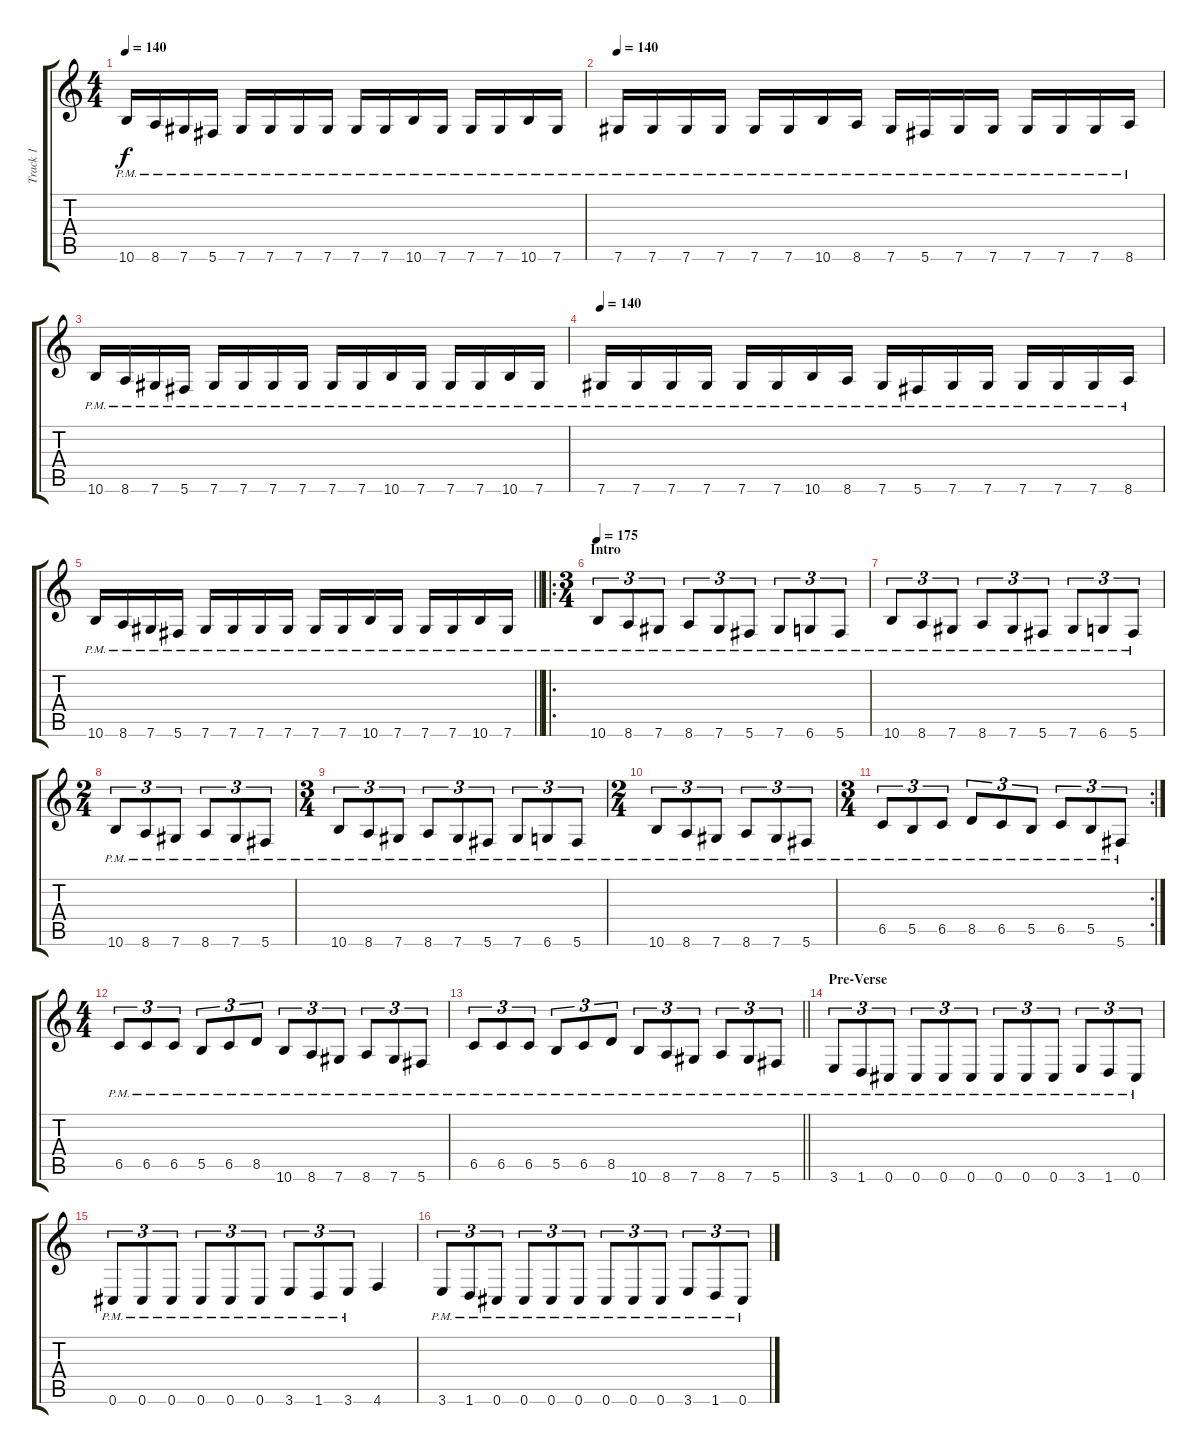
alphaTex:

\track ("Track 1" "Track 1") {instrument distortionguitar}
\staff {score tabs}
\tuning (Db4 Ab3 E3 B2 Gb2 Db2) {hide}
\ts (4 4)
\tempo 140
\clef g2
\ks c
10.6{pm}.16{dy f} 8.6{pm}.16 7.6{pm}.16 5.6{pm}.16 7.6{pm}.16 7.6{pm}.16 7.6{pm}.16 7.6{pm}.16 7.6{pm}.16 7.6{pm}.16 10.6{pm}.16 7.6{pm}.16 7.6{pm}.16 7.6{pm}.16 10.6{pm}.16 7.6{pm}.16 |
\tempo 140
7.6{pm}.16 7.6{pm}.16 7.6{pm}.16 7.6{pm}.16 7.6{pm}.16 7.6{pm}.16 10.6{pm}.16 8.6{pm}.16 7.6{pm}.16 5.6{pm}.16 7.6{pm}.16 7.6{pm}.16 7.6{pm}.16 7.6{pm}.16 7.6{pm}.16 8.6{pm}.16 |
10.6{pm}.16 8.6{pm}.16 7.6{pm}.16 5.6{pm}.16 7.6{pm}.16 7.6{pm}.16 7.6{pm}.16 7.6{pm}.16 7.6{pm}.16 7.6{pm}.16 10.6{pm}.16 7.6{pm}.16 7.6{pm}.16 7.6{pm}.16 10.6{pm}.16 7.6{pm}.16 |
\tempo 140
7.6{pm}.16 7.6{pm}.16 7.6{pm}.16 7.6{pm}.16 7.6{pm}.16 7.6{pm}.16 10.6{pm}.16 8.6{pm}.16 7.6{pm}.16 5.6{pm}.16 7.6{pm}.16 7.6{pm}.16 7.6{pm}.16 7.6{pm}.16 7.6{pm}.16 8.6{pm}.16 |
\barLineRight lightlight
10.6{pm}.16 8.6{pm}.16 7.6{pm}.16 5.6{pm}.16 7.6{pm}.16 7.6{pm}.16 7.6{pm}.16 7.6{pm}.16 7.6{pm}.16 7.6{pm}.16 10.6{pm}.16 7.6{pm}.16 7.6{pm}.16 7.6{pm}.16 10.6{pm}.16 7.6{pm}.16 |
\ro
\ts (3 4)
\section ("" "Intro")
\tempo 175
10.6{pm}.8{tu (3 2)} 8.6{pm}.8{tu (3 2)} 7.6{pm}.8{tu (3 2)} 8.6{pm}.8{tu (3 2)} 7.6{pm}.8{tu (3 2)} 5.6{pm}.8{tu (3 2)} 7.6{pm}.8{tu (3 2)} 6.6{pm}.8{tu (3 2)} 5.6{pm}.8{tu (3 2)} |
10.6{pm}.8{tu (3 2)} 8.6{pm}.8{tu (3 2)} 7.6{pm}.8{tu (3 2)} 8.6{pm}.8{tu (3 2)} 7.6{pm}.8{tu (3 2)} 5.6{pm}.8{tu (3 2)} 7.6{pm}.8{tu (3 2)} 6.6{pm}.8{tu (3 2)} 5.6{pm}.8{tu (3 2)} |
\ts (2 4)
10.6{pm}.8{tu (3 2)} 8.6{pm}.8{tu (3 2)} 7.6{pm}.8{tu (3 2)} 8.6{pm}.8{tu (3 2)} 7.6{pm}.8{tu (3 2)} 5.6{pm}.8{tu (3 2)} |
\ts (3 4)
10.6{pm}.8{tu (3 2)} 8.6{pm}.8{tu (3 2)} 7.6{pm}.8{tu (3 2)} 8.6{pm}.8{tu (3 2)} 7.6{pm}.8{tu (3 2)} 5.6{pm}.8{tu (3 2)} 7.6{pm}.8{tu (3 2)} 6.6{pm}.8{tu (3 2)} 5.6{pm}.8{tu (3 2)} |
\ts (2 4)
10.6{pm}.8{tu (3 2)} 8.6{pm}.8{tu (3 2)} 7.6{pm}.8{tu (3 2)} 8.6{pm}.8{tu (3 2)} 7.6{pm}.8{tu (3 2)} 5.6{pm}.8{tu (3 2)} |
\rc 2
\ts (3 4)
6.5{pm}.8{tu (3 2)} 5.5{pm}.8{tu (3 2)} 6.5{pm}.8{tu (3 2)} 8.5{pm}.8{tu (3 2)} 6.5{pm}.8{tu (3 2)} 5.5{pm}.8{tu (3 2)} 6.5{pm}.8{tu (3 2)} 5.5{pm}.8{tu (3 2)} 5.6{pm}.8{tu (3 2)} |
\ts (4 4)
6.5{pm}.8{tu (3 2)} 6.5{pm}.8{tu (3 2)} 6.5{pm}.8{tu (3 2)} 5.5{pm}.8{tu (3 2)} 6.5{pm}.8{tu (3 2)} 8.5{pm}.8{tu (3 2)} 10.6{pm}.8{tu (3 2)} 8.6{pm}.8{tu (3 2)} 7.6{pm}.8{tu (3 2)} 8.6{pm}.8{tu (3 2)} 7.6{pm}.8{tu (3 2)} 5.6{pm}.8{tu (3 2)} |
\barLineRight lightlight
6.5{pm}.8{tu (3 2)} 6.5{pm}.8{tu (3 2)} 6.5{pm}.8{tu (3 2)} 5.5{pm}.8{tu (3 2)} 6.5{pm}.8{tu (3 2)} 8.5{pm}.8{tu (3 2)} 10.6{pm}.8{tu (3 2)} 8.6{pm}.8{tu (3 2)} 7.6{pm}.8{tu (3 2)} 8.6{pm}.8{tu (3 2)} 7.6{pm}.8{tu (3 2)} 5.6{pm}.8{tu (3 2)} |
\section ("" "Pre-Verse")
3.6{pm}.8{tu (3 2)} 1.6{pm}.8{tu (3 2)} 0.6{pm}.8{tu (3 2)} 0.6{pm}.8{tu (3 2)} 0.6{pm}.8{tu (3 2)} 0.6{pm}.8{tu (3 2)} 0.6{pm}.8{tu (3 2)} 0.6{pm}.8{tu (3 2)} 0.6{pm}.8{tu (3 2)} 3.6{pm}.8{tu (3 2)} 1.6{pm}.8{tu (3 2)} 0.6{pm}.8{tu (3 2)} |
0.6{pm}.8{tu (3 2)} 0.6{pm}.8{tu (3 2)} 0.6{pm}.8{tu (3 2)} 0.6{pm}.8{tu (3 2)} 0.6{pm}.8{tu (3 2)} 0.6{pm}.8{tu (3 2)} 3.6{pm}.8{tu (3 2)} 1.6{pm}.8{tu (3 2)} 3.6{pm}.8{tu (3 2)} 4.6.4 |
3.6{pm}.8{tu (3 2)} 1.6{pm}.8{tu (3 2)} 0.6{pm}.8{tu (3 2)} 0.6{pm}.8{tu (3 2)} 0.6{pm}.8{tu (3 2)} 0.6{pm}.8{tu (3 2)} 0.6{pm}.8{tu (3 2)} 0.6{pm}.8{tu (3 2)} 0.6{pm}.8{tu (3 2)} 3.6{pm}.8{tu (3 2)} 1.6{pm}.8{tu (3 2)} 0.6{pm}.8{tu (3 2)}
